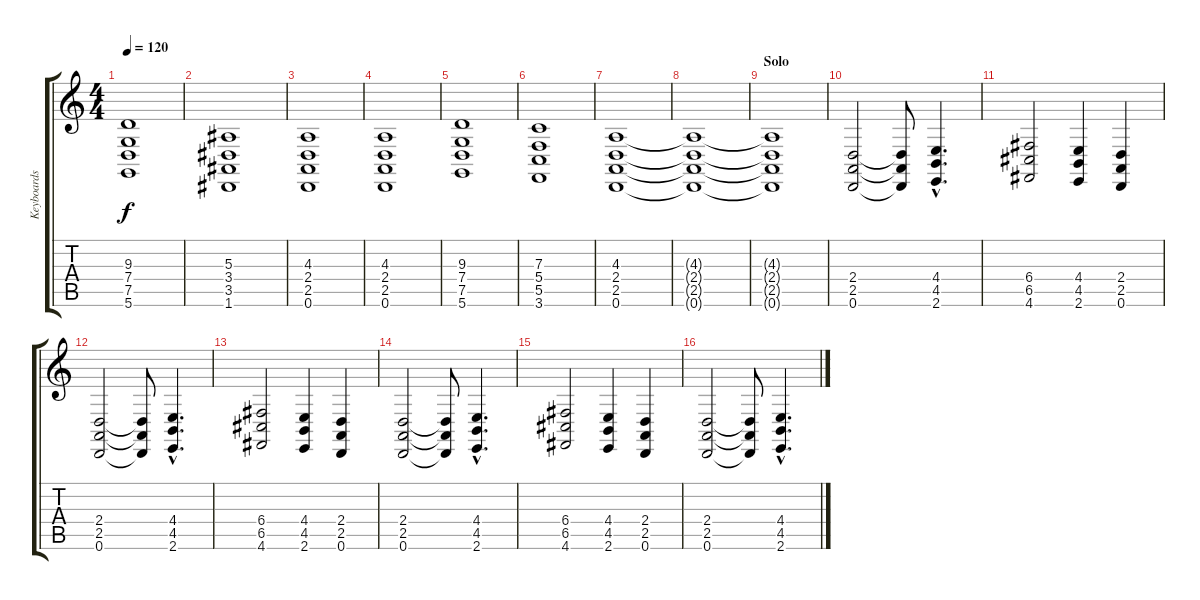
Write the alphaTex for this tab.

\track ("Keyboards" "Keyboards") {instrument stringensemble1}
\staff {score tabs}
\tuning (D4 A3 F3 C3 G2 D2) {hide}
\ts (4 4)
\tempo 120
\clef g2
\ks c
(9.3 7.4 7.5 5.6).1{dy f} |
(5.3 3.4 3.5 1.6).1 |
(4.3 2.4 2.5 0.6).1 |
(4.3 2.4 2.5 0.6).1 |
(9.3 7.4 7.5 5.6).1 |
(7.3 5.4 5.5 3.6).1 |
(4.3 2.4 2.5 0.6).1 |
(4.3{t} 2.4{t} 2.5{t} 0.6{t}).1 |
\section ("" "Solo")
(4.3{t} 2.4{t} 2.5{t} 0.6{t}).1 |
(2.4 2.5 0.6).2{instrument choiraahs} (2.4{t} 2.5{t} 0.6{t}).8 (4.4{hac} 4.5{hac} 2.6{hac}).4{d} |
(6.4 6.5 4.6).2 (4.4 4.5 2.6).4 (2.4 2.5 0.6).4 |
(2.4 2.5 0.6).2 (2.4{t} 2.5{t} 0.6{t}).8 (4.4{hac} 4.5{hac} 2.6{hac}).4{d} |
(6.4 6.5 4.6).2 (4.4 4.5 2.6).4 (2.4 2.5 0.6).4 |
(2.4 2.5 0.6).2 (2.4{t} 2.5{t} 0.6{t}).8 (4.4{hac} 4.5{hac} 2.6{hac}).4{d} |
(6.4 6.5 4.6).2 (4.4 4.5 2.6).4 (2.4 2.5 0.6).4 |
(2.4 2.5 0.6).2 (2.4{t} 2.5{t} 0.6{t}).8 (4.4{hac} 4.5{hac} 2.6{hac}).4{d}
